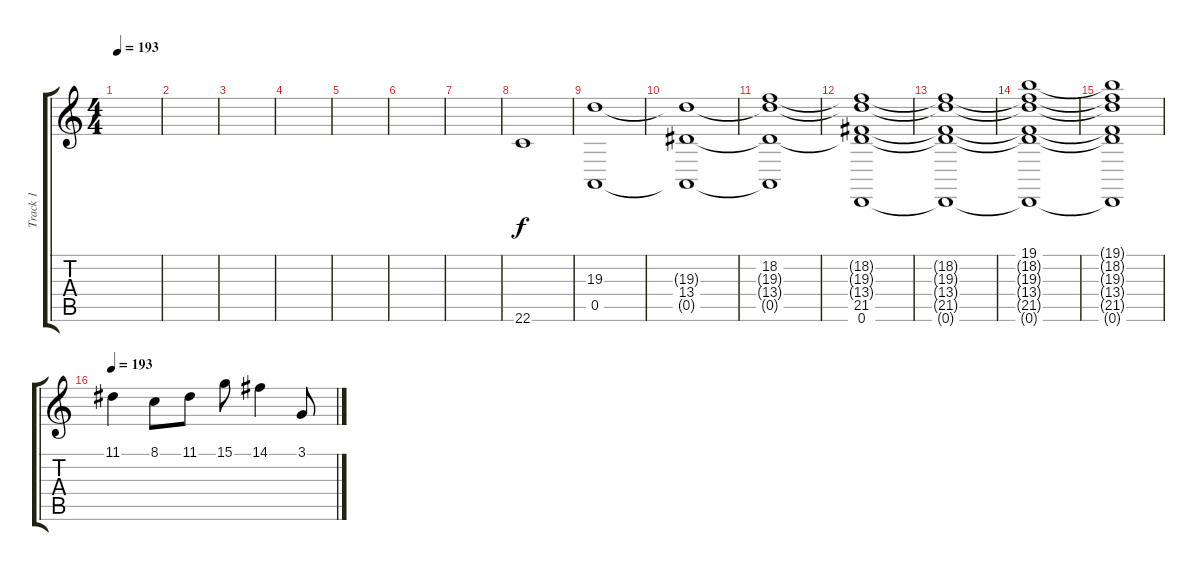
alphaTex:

\track ("Track 1" "Track 1") {instrument stringensemble1}
\staff {score tabs}
\tuning (E4 B3 G3 D3 A2 D2) {hide}
\ts (4 4)
\tempo 193
\clef g2
\ks c
|
|
|
|
|
|
|
22.6.1{instrument lead2sawtooth} |
(19.3 0.5).1 |
(19.3{t} 13.4 0.5{t}).1 |
(18.2 19.3{t} 13.4{t} 0.5{t}).1 |
(18.2{t} 19.3{t} 13.4{t} 21.5 0.6).1 |
(18.2{t} 19.3{t} 13.4{t} 21.5{t} 0.6{t}).1 |
(19.1 18.2{t} 19.3{t} 13.4{t} 21.5{t} 0.6{t}).1 |
(19.1{t} 18.2{t} 19.3{t} 13.4{t} 21.5{t} 0.6{t}).1 |
\tempo 193
11.1.4 8.1.8 11.1.8 15.1.8 14.1.4 3.1.8
